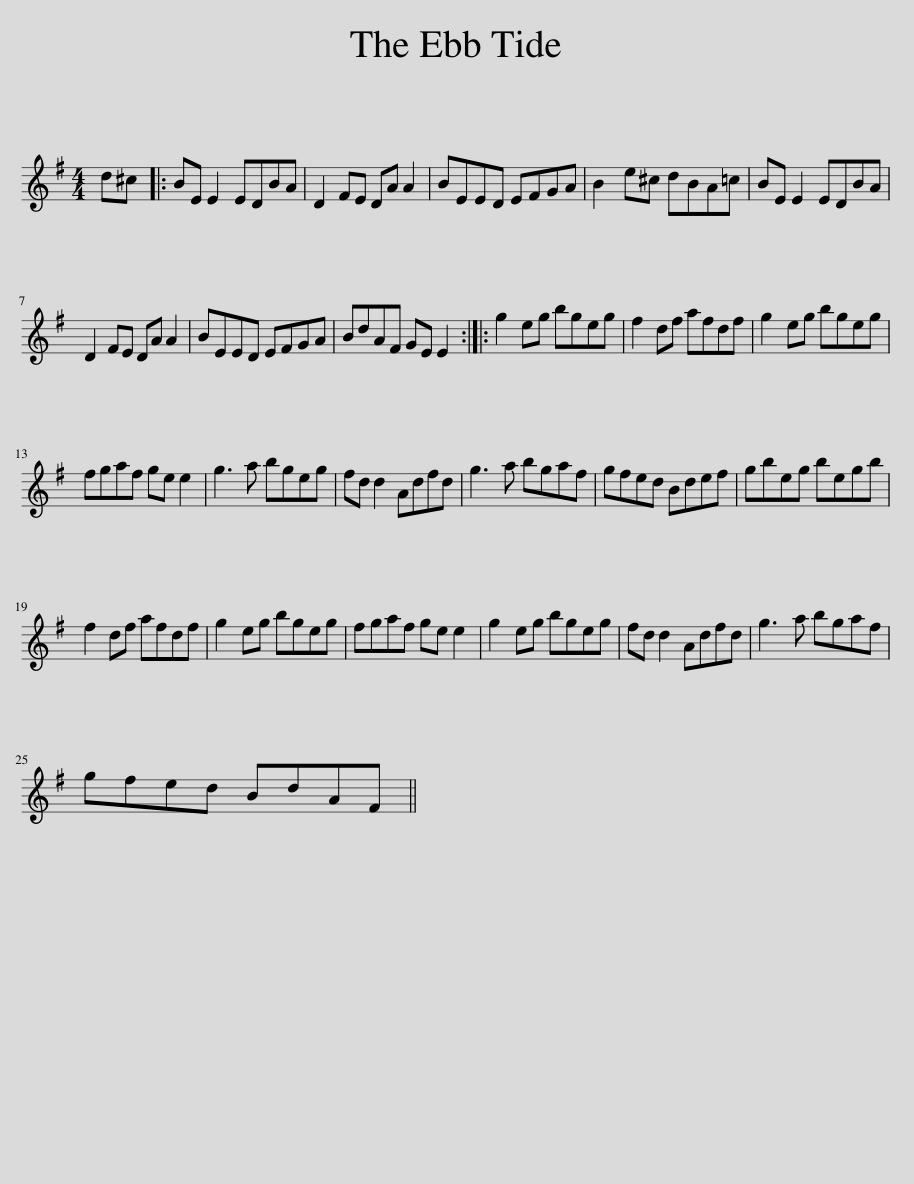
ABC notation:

X:1
L:1/8
M:4/4
I:linebreak $
K:Emin
V:1 treble
V:1
 d^c |: BE E2 EDBA | D2 FE DA A2 | BEED EFGA | B2 e^c dBA=c | %5
 BE E2 EDBA |$ D2 FE DA A2 | BEED EFGA | BdAF GE E2 :: g2 eg bgeg | %10
 f2 df afdf | g2 eg bgeg |$ fgaf ge e2 | g3 a bgeg | fd d2 Adfd | %15
 g3 a bgaf | gfed Bdef | gbeg begb |$ f2 df afdf | g2 eg bgeg | %20
 fgaf ge e2 | g2 eg bgeg | fd d2 Adfd | g3 a bgaf |$ gfed BdAF || %25
